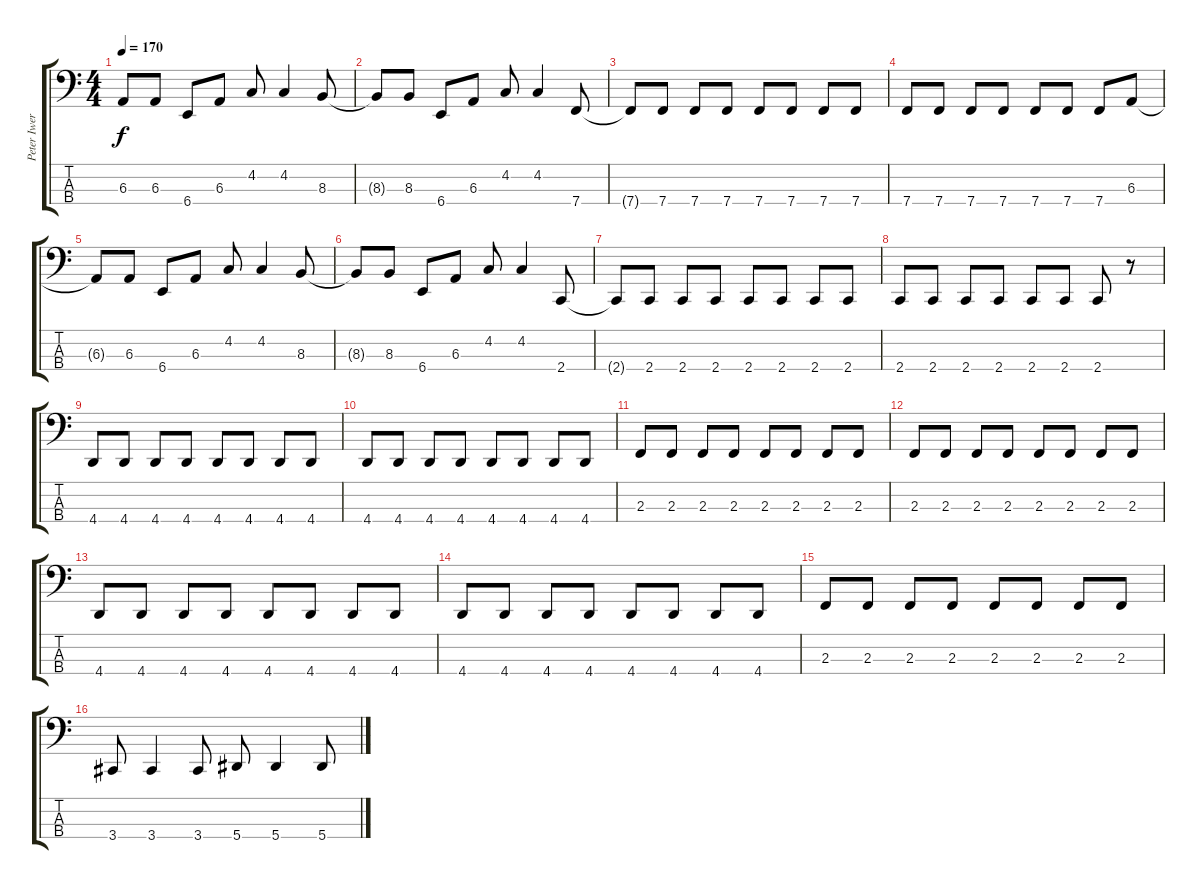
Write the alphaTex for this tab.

\track ("Peter Iwers" "Peter Iwer") {instrument electricbassfinger}
\staff {score tabs}
\tuning (Db2 Ab1 Eb1 Bb0) {hide}
\ts (4 4)
\tempo 170
\clef f4
\ks c
6.3{t}.8{dy f} 6.3.8 6.4.8 6.3.8 4.2.8 4.2.4 8.3.8 |
8.3{t}.8 8.3.8 6.4.8 6.3.8 4.2.8 4.2.4 7.4.8 |
7.4{t}.8 7.4.8 7.4.8 7.4.8 7.4.8 7.4.8 7.4.8 7.4.8 |
7.4.8 7.4.8 7.4.8 7.4.8 7.4.8 7.4.8 7.4.8 6.3.8 |
6.3{t}.8 6.3.8 6.4.8 6.3.8 4.2.8 4.2.4 8.3.8 |
8.3{t}.8 8.3.8 6.4.8 6.3.8 4.2.8 4.2.4 2.4.8 |
2.4{t}.8 2.4.8 2.4.8 2.4.8 2.4.8 2.4.8 2.4.8 2.4.8 |
2.4.8 2.4.8 2.4.8 2.4.8 2.4.8 2.4.8 2.4.8 r.8 |
4.4.8 4.4.8 4.4.8 4.4.8 4.4.8 4.4.8 4.4.8 4.4.8 |
4.4.8 4.4.8 4.4.8 4.4.8 4.4.8 4.4.8 4.4.8 4.4.8 |
2.3.8 2.3.8 2.3.8 2.3.8 2.3.8 2.3.8 2.3.8 2.3.8 |
2.3.8 2.3.8 2.3.8 2.3.8 2.3.8 2.3.8 2.3.8 2.3.8 |
4.4.8 4.4.8 4.4.8 4.4.8 4.4.8 4.4.8 4.4.8 4.4.8 |
4.4.8 4.4.8 4.4.8 4.4.8 4.4.8 4.4.8 4.4.8 4.4.8 |
2.3.8 2.3.8 2.3.8 2.3.8 2.3.8 2.3.8 2.3.8 2.3.8 |
3.4.8 3.4.4 3.4.8 5.4.8 5.4.4 5.4.8
